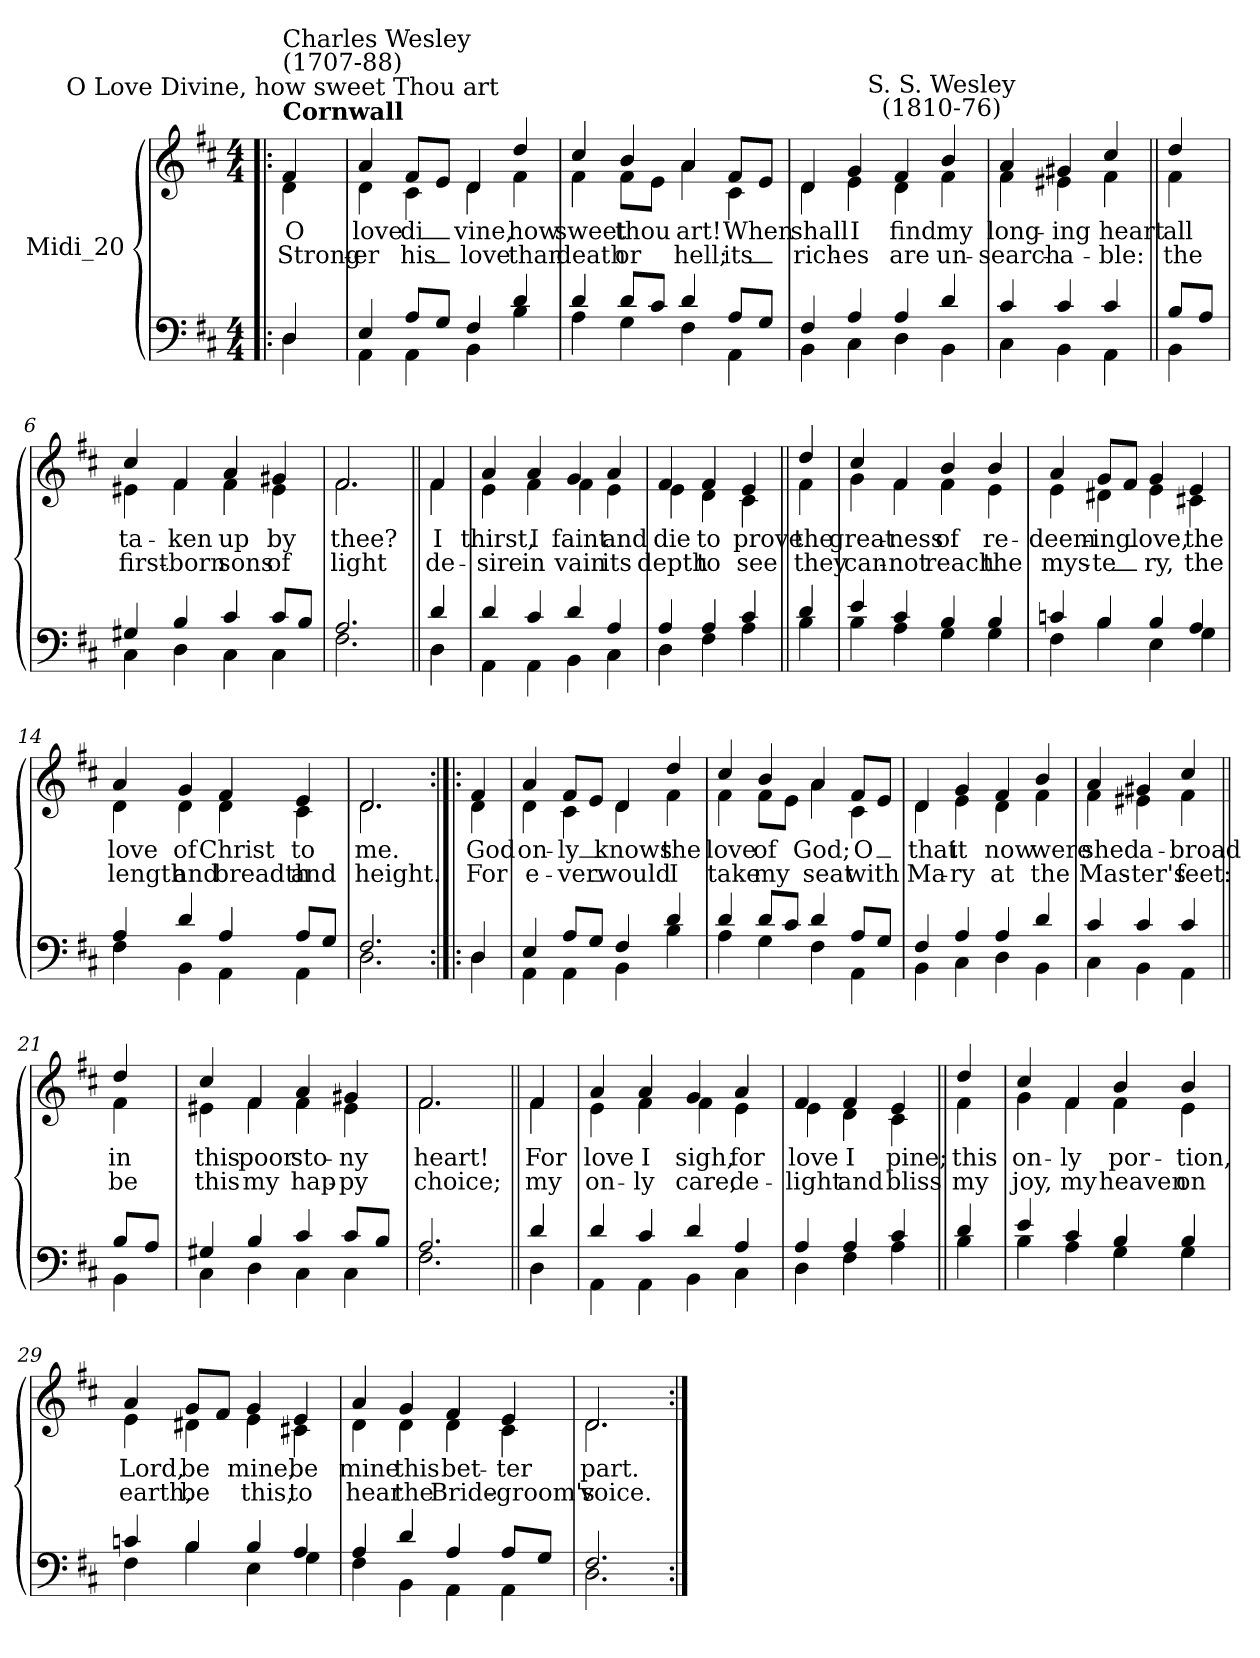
**kern	**kern	**text	**text
*part2	*part1	*part1	*part1
*staff2	*staff1	*staff1	*staff1
*I"Midi_20	*I"Midi_20	*	*
*clefF4	*clefG2	*	*
*k[f#c#]	*k[f#c#]	*	*
*D:	*D:	*	*
*M4/4	*M4/4	*	*
=!|:	=!|:	=!|:	=!|:
*^	*^	*	*
!	!	!LO:TX:a:B:t=Cornwall	!	!	!
!	!	!LO:TX:a:cj:t=O Love Divine, how sweet Thou art	!	!	!
!	!	!LO:TX:a:t=Charles Wesley\n(1707-88)	!	!	!
!	!	!	!	!LO:LY:b	!LO:LY:b
4D/	4D\	4f#/	4d\	O	Strong-
=1	=1	=1	=1	=1	=1
!	!	!	!	!LO:LY:b	!LO:LY:b
4E/	4AA\	4a/	4d\	-love	er
!	!	!	!	!LO:LY:b	!LO:LY:b
8A/L	4AA\	8f#/L	4c#\	di-_	his_
8G/J	.	8e/J	.	.	.
!	!	!	!	!LO:LY:b	!LO:LY:b
4F#/	4BB\	4d/	4d\	vine,	love
!	!	!	!	!LO:LY:b	!LO:LY:b
4d/	4B\	4dd/	4f#\	how	than
=2	=2	=2	=2	=2	=2
!	!	!	!	!LO:LY:b	!LO:LY:b
4d/	4A\	4cc#/	4f#\	sweet	death
!	!	!	!	!LO:LY:b	!LO:LY:b
8d/L	4G\	4b/	8f#\L	thou	or
8c#/J	.	.	8e\J	.	.
!	!	!	!	!LO:LY:b	!LO:LY:b
4d/	4F#\	4a/	4a\	art!	hell;
!	!	!	!	!LO:LY:b	!LO:LY:b
8A/L	4AA\	8f#/L	4c#\	When_	its_
8G/J	.	8e/J	.	.	.
=3	=3	=3	=3	=3	=3
!	!	!	!	!LO:LY:b	!LO:LY:b
4F#/	4BB\	4d/	4d\	shall	rich-
!	!	!	!	!LO:LY:b	!LO:LY:b
4A/	4C#\	4g/	4e\	-I	es
!	!	!	!	!LO:LY:b	!LO:LY:b
4A/	4D\	4f#/	4d\	find	are
!	!	!LO:TX:a:cj:t=S. S. Wesley\n(1810-76)	!	!	!
!	!	!	!	!LO:LY:b	!LO:LY:b
4d/	4BB\	4b/	4f#\	my	un-
=4	=4	=4	=4	=4	=4
!	!	!	!	!LO:LY:b	!LO:LY:b
4c#/	4C#\	4a/	4f#\	-long-	-search-
!	!	!	!	!LO:LY:b	!LO:LY:b
4c#/	4BB\	4g#X/	4e#X\	-ing	a-
!	!	!	!	!LO:LY:b	!LO:LY:b
4c#/	4AA\	4cc#/	4f#\	-heart	ble:
!!LO:LB:g=z	!!
=5||	=5||	=5||	=5||	=5||	=5||
!	!	!	!	!LO:LY:b	!LO:LY:b
8B/L	4BB\	4dd/	4f#\	all_	the_
8A/J	.	.	.	.	.
=6	=6	=6	=6	=6	=6
!	!	!	!	!LO:LY:b	!LO:LY:b
4G#X/	4C#\	4cc#/	4e#X\	ta-	-first-
!	!	!	!	!LO:LY:b	!LO:LY:b
4B/	4D\	4f#/	4f#\	-ken	born
!	!	!	!	!LO:LY:b	!LO:LY:b
4c#/	4C#\	4a/	4f#\	up	sons
!	!	!	!	!LO:LY:b	!LO:LY:b
8c#/L	4C#\	4g#X/	4e#\	by_	of_
8B/J	.	.	.	.	.
=7	=7	=7	=7	=7	=7
!	!	!	!	!LO:LY:b	!LO:LY:b
2.A/	2.F#\	2.f#/	2.f#\	thee?	light
=8||	=8||	=8||	=8||	=8||	=8||
!	!	!	!	!LO:LY:b	!LO:LY:b
4d/	4D\	4f#/	4f#\	I	de-
=9	=9	=9	=9	=9	=9
!	!	!	!	!LO:LY:b	!LO:LY:b
4d/	4AA\	4a/	4e\	-thirst,	sire
!	!	!	!	!LO:LY:b	!LO:LY:b
4c#/	4AA\	4a/	4f#\	I	in
!	!	!	!	!LO:LY:b	!LO:LY:b
4d/	4BB\	4g/	4f#\	faint	vain
!	!	!	!	!LO:LY:b	!LO:LY:b
4A/	4C#\	4a/	4e\	and	its
=10	=10	=10	=10	=10	=10
!	!	!	!	!LO:LY:b	!LO:LY:b
4A/	4D\	4f#/	4e\	die	depth
!	!	!	!	!LO:LY:b	!LO:LY:b
4A/	4F#\	4f#/	4d\	to	to
!	!	!	!	!LO:LY:b	!LO:LY:b
4c#/	4A\	4e/	4c#\	prove	see
=11||	=11||	=11||	=11||	=11||	=11||
!	!	!	!	!LO:LY:b	!LO:LY:b
4d/	4B\	4dd/	4f#\	the	they
=12	=12	=12	=12	=12	=12
!	!	!	!	!LO:LY:b	!LO:LY:b
4e/	4B\	4cc#/	4g\	great-	-can-
!	!	!	!	!LO:LY:b	!LO:LY:b
4c#/	4A\	4f#/	4f#\	-ness	not
!	!	!	!	!LO:LY:b	!LO:LY:b
4B/	4G\	4b/	4f#\	of	reach
!	!	!	!	!LO:LY:b	!LO:LY:b
4B/	4G\	4b/	4e\	re-	-the
!!LO:LB:g=z	!!
=13	=13	=13	=13	=13	=13
!	!	!	!	!LO:LY:b	!LO:LY:b
4cn/	4F#\	4a/	4e\	deem-	-mys-
!	!	!	!	!LO:LY:b	!LO:LY:b
4B/	4B\	8g/L	4d#X\	-ing_	te-_
.	.	8f#/J	.	.	.
!	!	!	!	!LO:LY:b	!LO:LY:b
4B/	4E\	4g/	4e\	love,	ry,
!	!	!	!	!LO:LY:b	!LO:LY:b
4A/	4G\	4e/	4c#X\	the	the
=14	=14	=14	=14	=14	=14
!	!	!	!	!LO:LY:b	!LO:LY:b
4A/	4F#\	4a/	4d\	love	length
!	!	!	!	!LO:LY:b	!LO:LY:b
4d/	4BB\	4g/	4d\	of	and
!	!	!	!	!LO:LY:b	!LO:LY:b
4A/	4AA\	4f#/	4d\	Christ	breadth
!	!	!	!	!LO:LY:b	!LO:LY:b
8A/L	4AA\	4e/	4c#\	to	and
8G/J	.	.	.	.	.
=15	=15	=15	=15	=15	=15
!	!	!	!	!LO:LY:b	!LO:LY:b
2.F#/	2.D\	2.d/	2.d\	me.	height.
=16:|!|:	=16:|!|:	=16:|!|:	=16:|!|:	=16:|!|:	=16:|!|:
!	!	!	!	!LO:LY:b	!LO:LY:b
4D/	4D\	4f#/	4d\	God	For
=17	=17	=17	=17	=17	=17
!	!	!	!	!LO:LY:b	!LO:LY:b
4E/	4AA\	4a/	4d\	on-	-e-
!	!	!	!	!LO:LY:b	!LO:LY:b
8A/L	4AA\	8f#/L	4c#\	-ly_	ver_
8G/J	.	8e/J	.	.	.
!	!	!	!	!LO:LY:b	!LO:LY:b
4F#/	4BB\	4d/	4d\	knows	would
!	!	!	!	!LO:LY:b	!LO:LY:b
4d/	4B\	4dd/	4f#\	the	I
=18	=18	=18	=18	=18	=18
!	!	!	!	!LO:LY:b	!LO:LY:b
4d/	4A\	4cc#/	4f#\	love	take
!	!	!	!	!LO:LY:b	!LO:LY:b
8d/L	4G\	4b/	8f#\L	of	my
8c#/J	.	.	8e\J	.	.
!	!	!	!	!LO:LY:b	!LO:LY:b
4d/	4F#\	4a/	4a\	God;	seat
!	!	!	!	!LO:LY:b	!LO:LY:b
8A/L	4AA\	8f#/L	4c#\	O_	with_
8G/J	.	8e/J	.	.	.
!!LO:LB:g=z	!!
=19	=19	=19	=19	=19	=19
!	!	!	!	!LO:LY:b	!LO:LY:b
4F#/	4BB\	4d/	4d\	that	Ma-
!	!	!	!	!LO:LY:b	!LO:LY:b
4A/	4C#\	4g/	4e\	-it	ry
!	!	!	!	!LO:LY:b	!LO:LY:b
4A/	4D\	4f#/	4d\	now	at
!	!	!	!	!LO:LY:b	!LO:LY:b
4d/	4BB\	4b/	4f#\	were	the
=20	=20	=20	=20	=20	=20
!	!	!	!	!LO:LY:b	!LO:LY:b
4c#/	4C#\	4a/	4f#\	shed	Mas-
!	!	!	!	!LO:LY:b	!LO:LY:b
4c#/	4BB\	4g#X/	4e#X\	-a-	-ter's
!	!	!	!	!LO:LY:b	!LO:LY:b
4c#/	4AA\	4cc#/	4f#\	broad	feet:
=21||	=21||	=21||	=21||	=21||	=21||
!	!	!	!	!LO:LY:b	!LO:LY:b
8B/L	4BB\	4dd/	4f#\	in_	be_
8A/J	.	.	.	.	.
=22	=22	=22	=22	=22	=22
!	!	!	!	!LO:LY:b	!LO:LY:b
4G#X/	4C#\	4cc#/	4e#X\	this	this
!	!	!	!	!LO:LY:b	!LO:LY:b
4B/	4D\	4f#/	4f#\	poor	my
!	!	!	!	!LO:LY:b	!LO:LY:b
4c#/	4C#\	4a/	4f#\	sto-	-hap-
!	!	!	!	!LO:LY:b	!LO:LY:b
8c#/L	4C#\	4g#X/	4e#\	-ny_	py_
8B/J	.	.	.	.	.
=23	=23	=23	=23	=23	=23
!	!	!	!	!LO:LY:b	!LO:LY:b
2.A/	2.F#\	2.f#/	2.f#\	heart!	choice;
=24||	=24||	=24||	=24||	=24||	=24||
!	!	!	!	!LO:LY:b	!LO:LY:b
4d/	4D\	4f#/	4f#\	For	my
=25	=25	=25	=25	=25	=25
!	!	!	!	!LO:LY:b	!LO:LY:b
4d/	4AA\	4a/	4e\	love	on-
!	!	!	!	!LO:LY:b	!LO:LY:b
4c#/	4AA\	4a/	4f#\	-I	ly
!	!	!	!	!LO:LY:b	!LO:LY:b
4d/	4BB\	4g/	4f#\	sigh,	care,
!	!	!	!	!LO:LY:b	!LO:LY:b
4A/	4C#\	4a/	4e\	for	de-
!!LO:LB:g=z	!!
=26	=26	=26	=26	=26	=26
!	!	!	!	!LO:LY:b	!LO:LY:b
4A/	4D\	4f#/	4e\	-love	light
!	!	!	!	!LO:LY:b	!LO:LY:b
4A/	4F#\	4f#/	4d\	I	and
!	!	!	!	!LO:LY:b	!LO:LY:b
4c#/	4A\	4e/	4c#\	pine;	bliss
=27||	=27||	=27||	=27||	=27||	=27||
!	!	!	!	!LO:LY:b	!LO:LY:b
4d/	4B\	4dd/	4f#\	this	my
=28	=28	=28	=28	=28	=28
!	!	!	!	!LO:LY:b	!LO:LY:b
4e/	4B\	4cc#/	4g\	on-	-joy,
!	!	!	!	!LO:LY:b	!LO:LY:b
4c#/	4A\	4f#/	4f#\	ly	my
!	!	!	!	!LO:LY:b	!LO:LY:b
4B/	4G\	4b/	4f#\	por-	-heaven
!	!	!	!	!LO:LY:b	!LO:LY:b
4B/	4G\	4b/	4e\	tion,	on
=29	=29	=29	=29	=29	=29
!	!	!	!	!LO:LY:b	!LO:LY:b
4cn/	4F#\	4a/	4e\	Lord,	earth,
!	!	!	!	!LO:LY:b	!LO:LY:b
4B/	4B\	8g/L	4d#X\	be	be
.	.	8f#/J	.	.	.
!	!	!	!	!LO:LY:b	!LO:LY:b
4B/	4E\	4g/	4e\	mine,	this,
!	!	!	!	!LO:LY:b	!LO:LY:b
4A/	4G\	4e/	4c#X\	be_	to_
=30	=30	=30	=30	=30	=30
!	!	!	!	!LO:LY:b	!LO:LY:b
4A/	4F#\	4a/	4d\	mine	hear
!	!	!	!	!LO:LY:b	!LO:LY:b
4d/	4BB\	4g/	4d\	this	the
!	!	!	!	!LO:LY:b	!LO:LY:b
4A/	4AA\	4f#/	4d\	bet-	-Bride-
!	!	!	!	!LO:LY:b	!LO:LY:b
8A/L	4AA\	4e/	4c#\	-ter	groom's
8G/J	.	.	.	.	.
=31	=31	=31	=31	=31	=31
!	!	!	!	!LO:LY:b	!LO:LY:b
2.F#/	2.D\	2.d/	2.d\	part.	voice.
*v	*v	*	*	*	*
*	*v	*v	*	*
=:|!	=:|!	=:|!	=:|!
*-	*-	*-	*-
